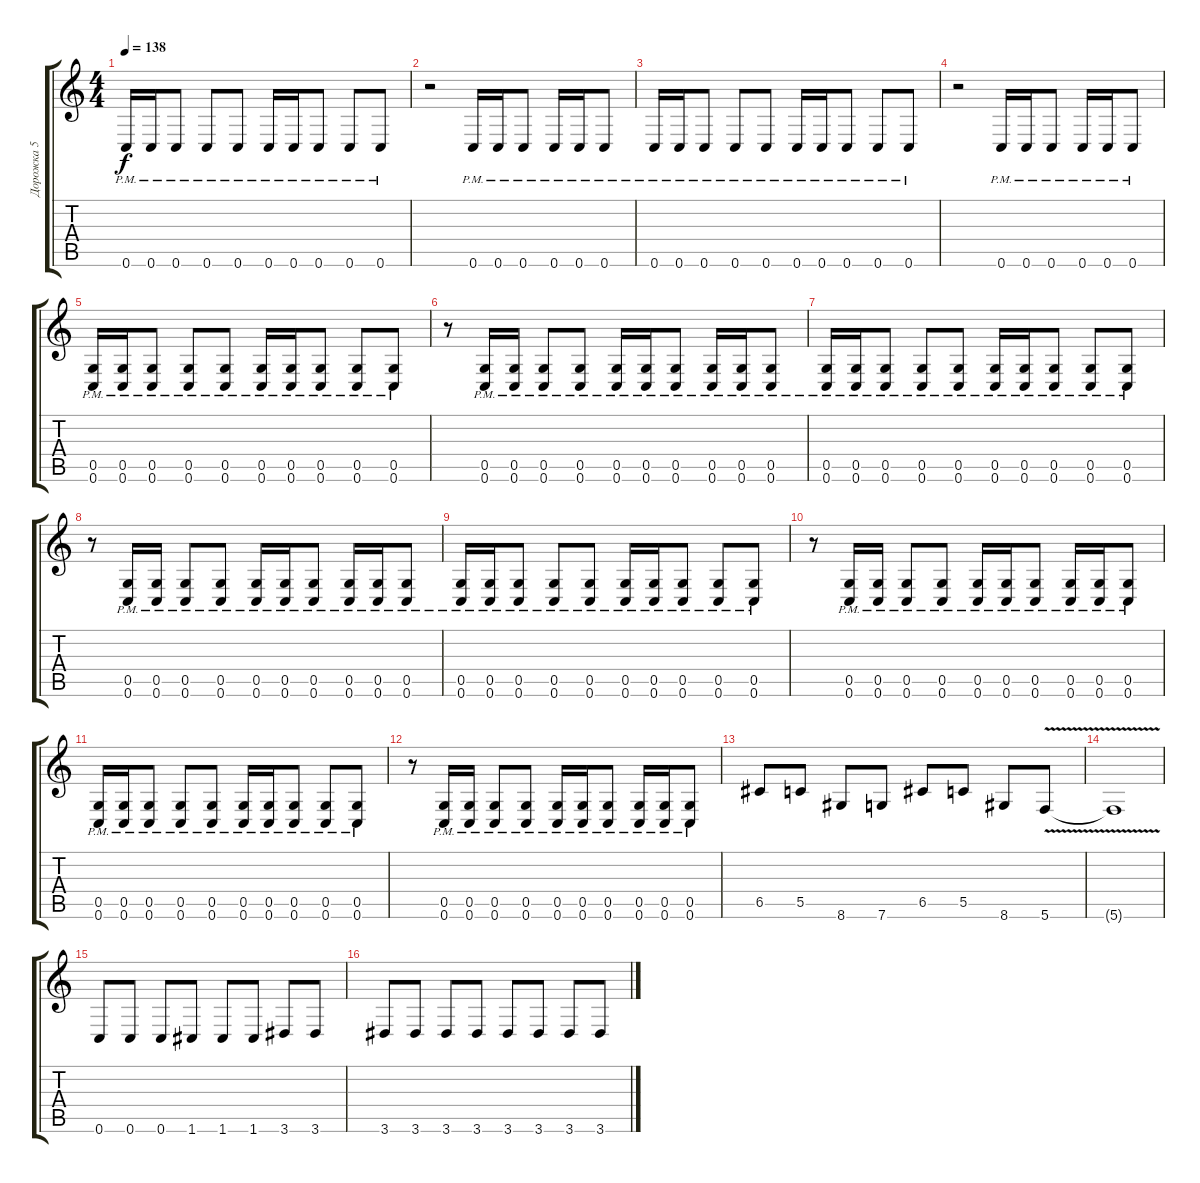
\track ("Дорожка 5" "Дорожка 5") {instrument overdrivenguitar}
\staff {score tabs}
\tuning (D4 A3 F3 C3 G2 C2) {hide}
\ts (4 4)
\tempo 138
\clef g2
\ks c
0.6{pm}.16{dy f} 0.6{pm}.16 0.6{pm}.8 0.6{pm}.8 0.6{pm}.8 0.6{pm}.16 0.6{pm}.16 0.6{pm}.8 0.6{pm}.8 0.6{pm}.8 |
r.2 0.6{pm}.16 0.6{pm}.16 0.6{pm}.8 0.6{pm}.16 0.6{pm}.16 0.6{pm}.8 |
0.6{pm}.16 0.6{pm}.16 0.6{pm}.8 0.6{pm}.8 0.6{pm}.8 0.6{pm}.16 0.6{pm}.16 0.6{pm}.8 0.6{pm}.8 0.6{pm}.8 |
r.2 0.6{pm}.16 0.6{pm}.16 0.6{pm}.8 0.6{pm}.16 0.6{pm}.16 0.6{pm}.8 |
(0.5{pm} 0.6{pm}).16 (0.5{pm} 0.6{pm}).16 (0.5{pm} 0.6{pm}).8 (0.5{pm} 0.6{pm}).8 (0.5{pm} 0.6{pm}).8 (0.5{pm} 0.6{pm}).16 (0.5{pm} 0.6{pm}).16 (0.5{pm} 0.6{pm}).8 (0.5{pm} 0.6{pm}).8 (0.5{pm} 0.6{pm}).8 |
r.8 (0.5{pm} 0.6{pm}).16 (0.5{pm} 0.6{pm}).16 (0.5{pm} 0.6{pm}).8 (0.5{pm} 0.6{pm}).8 (0.5{pm} 0.6{pm}).16 (0.5{pm} 0.6{pm}).16 (0.5{pm} 0.6{pm}).8 (0.5{pm} 0.6{pm}).16 (0.5{pm} 0.6{pm}).16 (0.5{pm} 0.6{pm}).8 |
(0.5{pm} 0.6{pm}).16 (0.5{pm} 0.6{pm}).16 (0.5{pm} 0.6{pm}).8 (0.5{pm} 0.6{pm}).8 (0.5{pm} 0.6{pm}).8 (0.5{pm} 0.6{pm}).16 (0.5{pm} 0.6{pm}).16 (0.5{pm} 0.6{pm}).8 (0.5{pm} 0.6{pm}).8 (0.5{pm} 0.6{pm}).8 |
r.8 (0.5{pm} 0.6{pm}).16 (0.5{pm} 0.6{pm}).16 (0.5{pm} 0.6{pm}).8 (0.5{pm} 0.6{pm}).8 (0.5{pm} 0.6{pm}).16 (0.5{pm} 0.6{pm}).16 (0.5{pm} 0.6{pm}).8 (0.5{pm} 0.6{pm}).16 (0.5{pm} 0.6{pm}).16 (0.5{pm} 0.6{pm}).8 |
(0.5{pm} 0.6{pm}).16 (0.5{pm} 0.6{pm}).16 (0.5{pm} 0.6{pm}).8 (0.5{pm} 0.6{pm}).8 (0.5{pm} 0.6{pm}).8 (0.5{pm} 0.6{pm}).16 (0.5{pm} 0.6{pm}).16 (0.5{pm} 0.6{pm}).8 (0.5{pm} 0.6{pm}).8 (0.5{pm} 0.6{pm}).8 |
r.8 (0.5{pm} 0.6{pm}).16 (0.5{pm} 0.6{pm}).16 (0.5{pm} 0.6{pm}).8 (0.5{pm} 0.6{pm}).8 (0.5{pm} 0.6{pm}).16 (0.5{pm} 0.6{pm}).16 (0.5{pm} 0.6{pm}).8 (0.5{pm} 0.6{pm}).16 (0.5{pm} 0.6{pm}).16 (0.5{pm} 0.6{pm}).8 |
(0.5{pm} 0.6{pm}).16 (0.5{pm} 0.6{pm}).16 (0.5{pm} 0.6{pm}).8 (0.5{pm} 0.6{pm}).8 (0.5{pm} 0.6{pm}).8 (0.5{pm} 0.6{pm}).16 (0.5{pm} 0.6{pm}).16 (0.5{pm} 0.6{pm}).8 (0.5{pm} 0.6{pm}).8 (0.5{pm} 0.6{pm}).8 |
r.8 (0.5{pm} 0.6{pm}).16 (0.5{pm} 0.6{pm}).16 (0.5{pm} 0.6{pm}).8 (0.5{pm} 0.6{pm}).8 (0.5{pm} 0.6{pm}).16 (0.5{pm} 0.6{pm}).16 (0.5{pm} 0.6{pm}).8 (0.5{pm} 0.6{pm}).16 (0.5{pm} 0.6{pm}).16 (0.5{pm} 0.6{pm}).8 |
6.5.8 5.5.8 8.6.8 7.6.8 6.5.8 5.5.8 8.6.8 5.6{v}.8 |
5.6{t}.1 |
0.6.8 0.6.8 0.6.8 1.6.8 1.6.8 1.6.8 3.6.8 3.6.8 |
3.6.8 3.6.8 3.6.8 3.6.8 3.6.8 3.6.8 3.6.8 3.6.8
